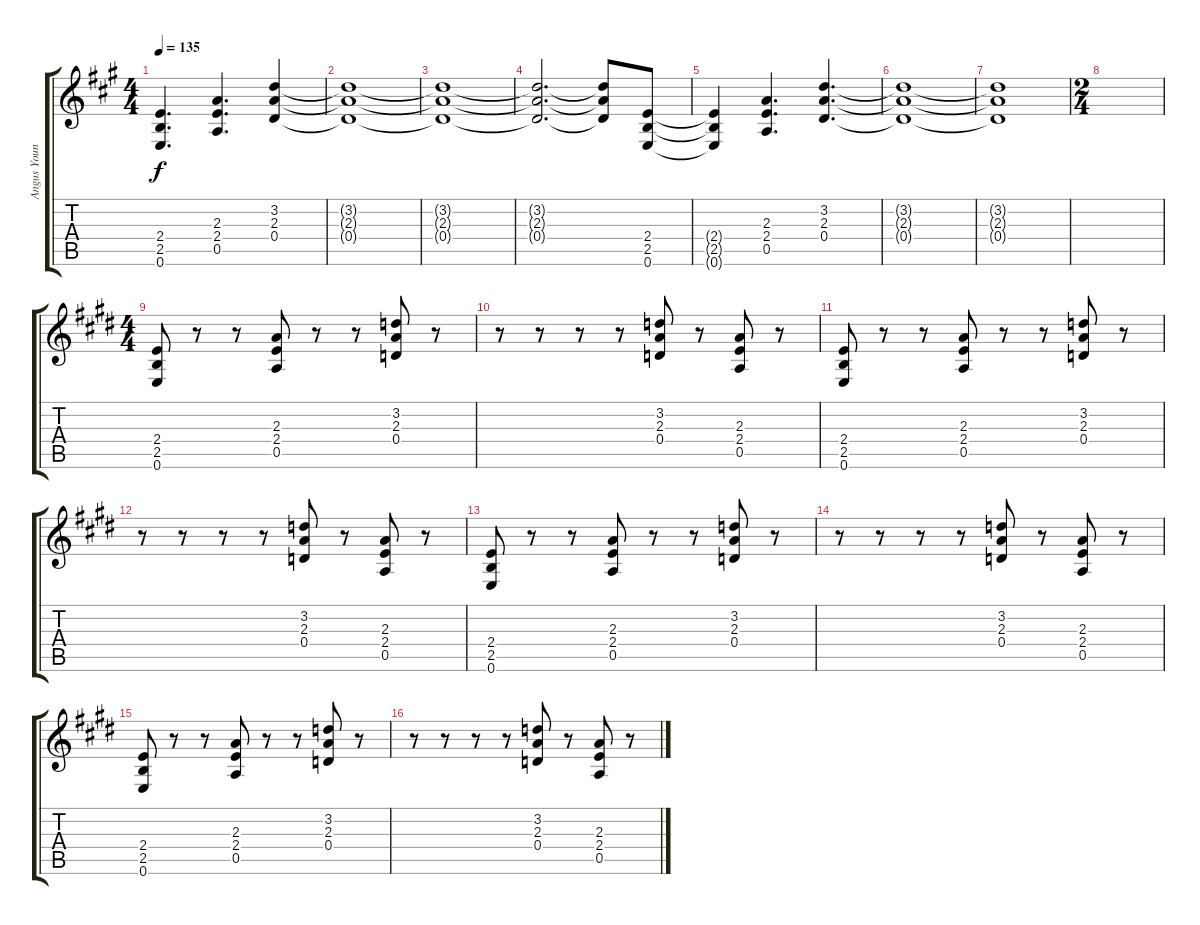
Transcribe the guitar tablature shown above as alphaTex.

\track ("Angus Young" "Angus Youn") {instrument distortionguitar}
\staff {score tabs}
\tuning (E4 B3 G3 D3 A2 E2) {hide}
\ts (4 4)
\tempo 135
\clef g2
\ks a
(2.4 2.5 0.6).4{d dy f instrument distortionguitar} (2.3 2.4 0.5).4{d} (3.2 2.3 0.4).4 |
(3.2{t} 2.3{t} 0.4{t}).1 |
(3.2{t} 2.3{t} 0.4{t}).1 |
(3.2{t} 2.3{t} 0.4{t}).2{d} (3.2{t} 2.3{t} 0.4{t}).8 (2.4 2.5 0.6).8 |
(2.4{t} 2.5{t} 0.6{t}).4 (2.3 2.4 0.5).4{d} (3.2 2.3 0.4).4{d} |
(3.2{t} 2.3{t} 0.4{t}).1 |
(3.2{t} 2.3{t} 0.4{t}).1 |
\ts (2 4)
|
\ts (4 4)
\ks e
(2.4 2.5 0.6).8 r.8 r.8 (2.3 2.4 0.5).8 r.8 r.8 (3.2 2.3 0.4).8 r.8 |
r.8 r.8 r.8 r.8 (3.2 2.3 0.4).8 r.8 (2.3 2.4 0.5).8 r.8 |
(2.4 2.5 0.6).8 r.8 r.8 (2.3 2.4 0.5).8 r.8 r.8 (3.2 2.3 0.4).8 r.8 |
r.8 r.8 r.8 r.8 (3.2 2.3 0.4).8 r.8 (2.3 2.4 0.5).8 r.8 |
(2.4 2.5 0.6).8 r.8 r.8 (2.3 2.4 0.5).8 r.8 r.8 (3.2 2.3 0.4).8 r.8 |
r.8 r.8 r.8 r.8 (3.2 2.3 0.4).8 r.8 (2.3 2.4 0.5).8 r.8 |
(2.4 2.5 0.6).8 r.8 r.8 (2.3 2.4 0.5).8 r.8 r.8 (3.2 2.3 0.4).8 r.8 |
r.8 r.8 r.8 r.8 (3.2 2.3 0.4).8 r.8 (2.3 2.4 0.5).8 r.8
